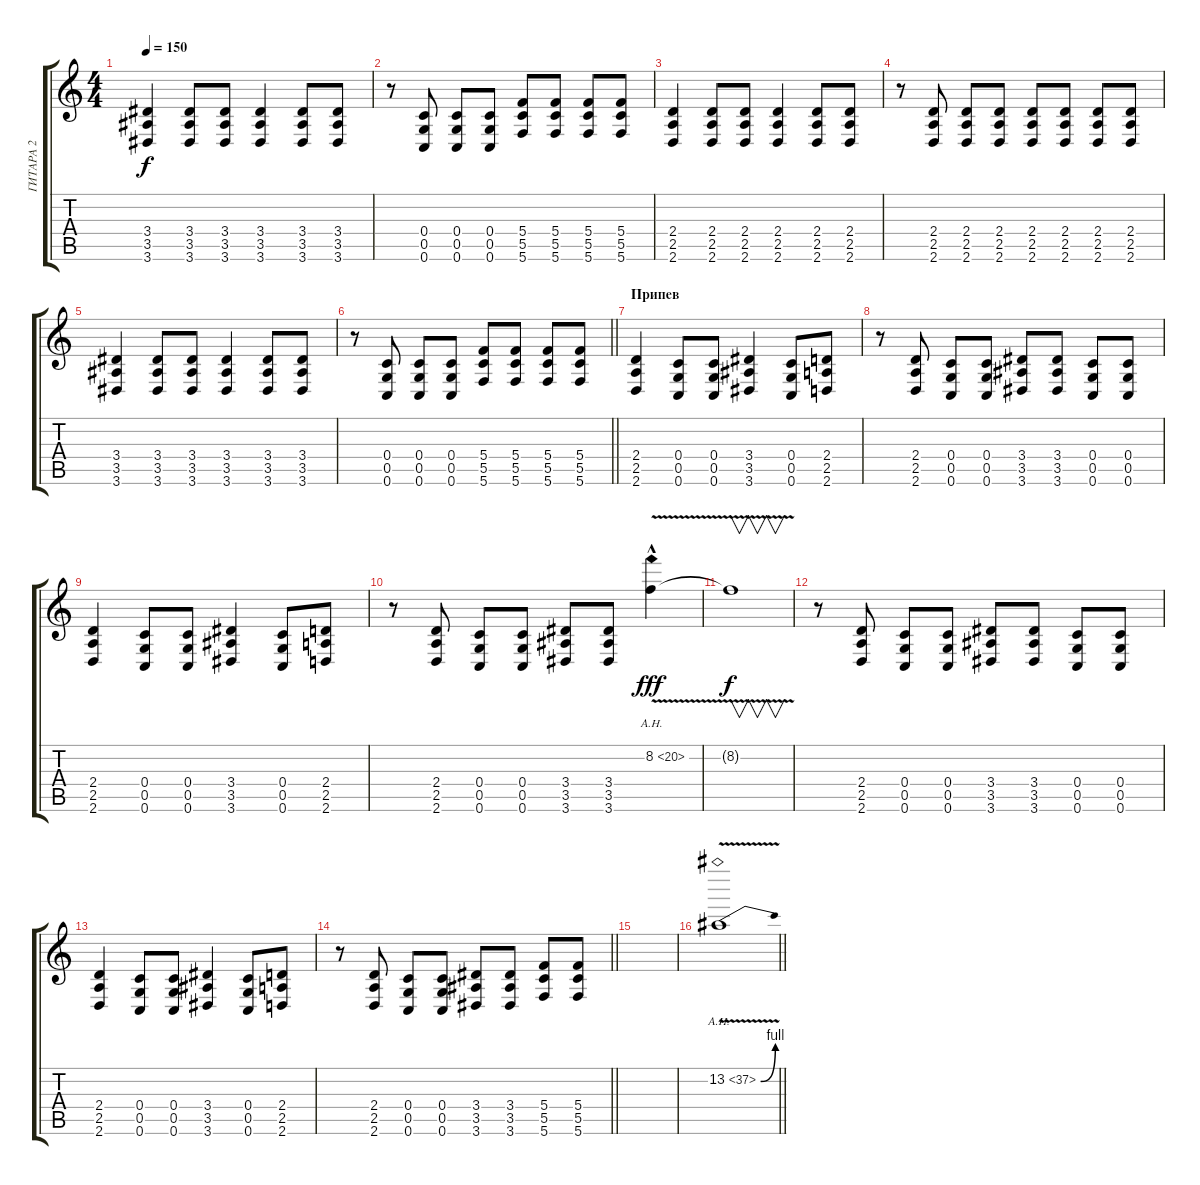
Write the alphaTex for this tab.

\track ("ГИТАРА 2" "ГИТАРА 2") {instrument distortionguitar}
\staff {score tabs}
\tuning (D4 A3 F3 C3 G2 C2) {hide}
\ts (4 4)
\tempo 150
\clef g2
\ks c
(3.4 3.5 3.6).4{dy f} (3.4 3.5 3.6).8 (3.4 3.5 3.6).8 (3.4 3.5 3.6).4 (3.4 3.5 3.6).8 (3.4 3.5 3.6).8 |
r.8 (0.4 0.5 0.6).8 (0.4 0.5 0.6).8 (0.4 0.5 0.6).8 (5.4 5.5 5.6).8 (5.4 5.5 5.6).8 (5.4 5.5 5.6).8 (5.4 5.5 5.6).8 |
(2.4 2.5 2.6).4 (2.4 2.5 2.6).8 (2.4 2.5 2.6).8 (2.4 2.5 2.6).4 (2.4 2.5 2.6).8 (2.4 2.5 2.6).8 |
r.8 (2.4 2.5 2.6).8 (2.4 2.5 2.6).8 (2.4 2.5 2.6).8 (2.4 2.5 2.6).8 (2.4 2.5 2.6).8 (2.4 2.5 2.6).8 (2.4 2.5 2.6).8 |
(3.4 3.5 3.6).4 (3.4 3.5 3.6).8 (3.4 3.5 3.6).8 (3.4 3.5 3.6).4 (3.4 3.5 3.6).8 (3.4 3.5 3.6).8 |
\barLineRight lightlight
r.8 (0.4 0.5 0.6).8 (0.4 0.5 0.6).8 (0.4 0.5 0.6).8 (5.4 5.5 5.6).8 (5.4 5.5 5.6).8 (5.4 5.5 5.6).8 (5.4 5.5 5.6).8 |
\section ("" "Припев")
(2.4 2.5 2.6).4 (0.4 0.5 0.6).8 (0.4 0.5 0.6).8 (3.4 3.5 3.6).4 (0.4 0.5 0.6).8 (2.4 2.5 2.6).8 |
r.8 (2.4 2.5 2.6).8 (0.4 0.5 0.6).8 (0.4 0.5 0.6).8 (3.4 3.5 3.6).8 (3.4 3.5 3.6).8 (0.4 0.5 0.6).8 (0.4 0.5 0.6).8 |
(2.4 2.5 2.6).4 (0.4 0.5 0.6).8 (0.4 0.5 0.6).8 (3.4 3.5 3.6).4 (0.4 0.5 0.6).8 (2.4 2.5 2.6).8 |
r.8 (2.4 2.5 2.6).8 (0.4 0.5 0.6).8 (0.4 0.5 0.6).8 (3.4 3.5 3.6).8 (3.4 3.5 3.6).8 8.2{ah 12 v hac}.4{dy fff} |
8.2{t}.1{v dy f} |
r.8 (2.4 2.5 2.6).8 (0.4 0.5 0.6).8 (0.4 0.5 0.6).8 (3.4 3.5 3.6).8 (3.4 3.5 3.6).8 (0.4 0.5 0.6).8 (0.4 0.5 0.6).8 |
(2.4 2.5 2.6).4 (0.4 0.5 0.6).8 (0.4 0.5 0.6).8 (3.4 3.5 3.6).4 (0.4 0.5 0.6).8 (2.4 2.5 2.6).8 |
\barLineRight lightlight
r.8 (2.4 2.5 2.6).8 (0.4 0.5 0.6).8 (0.4 0.5 0.6).8 (3.4 3.5 3.6).8 (3.4 3.5 3.6).8 (5.4 5.5 5.6).8 (5.4 5.5 5.6).8 |
|
\barLineRight lightlight
13.2{be (bend 0 0 60 4) ah 24 v}.1
